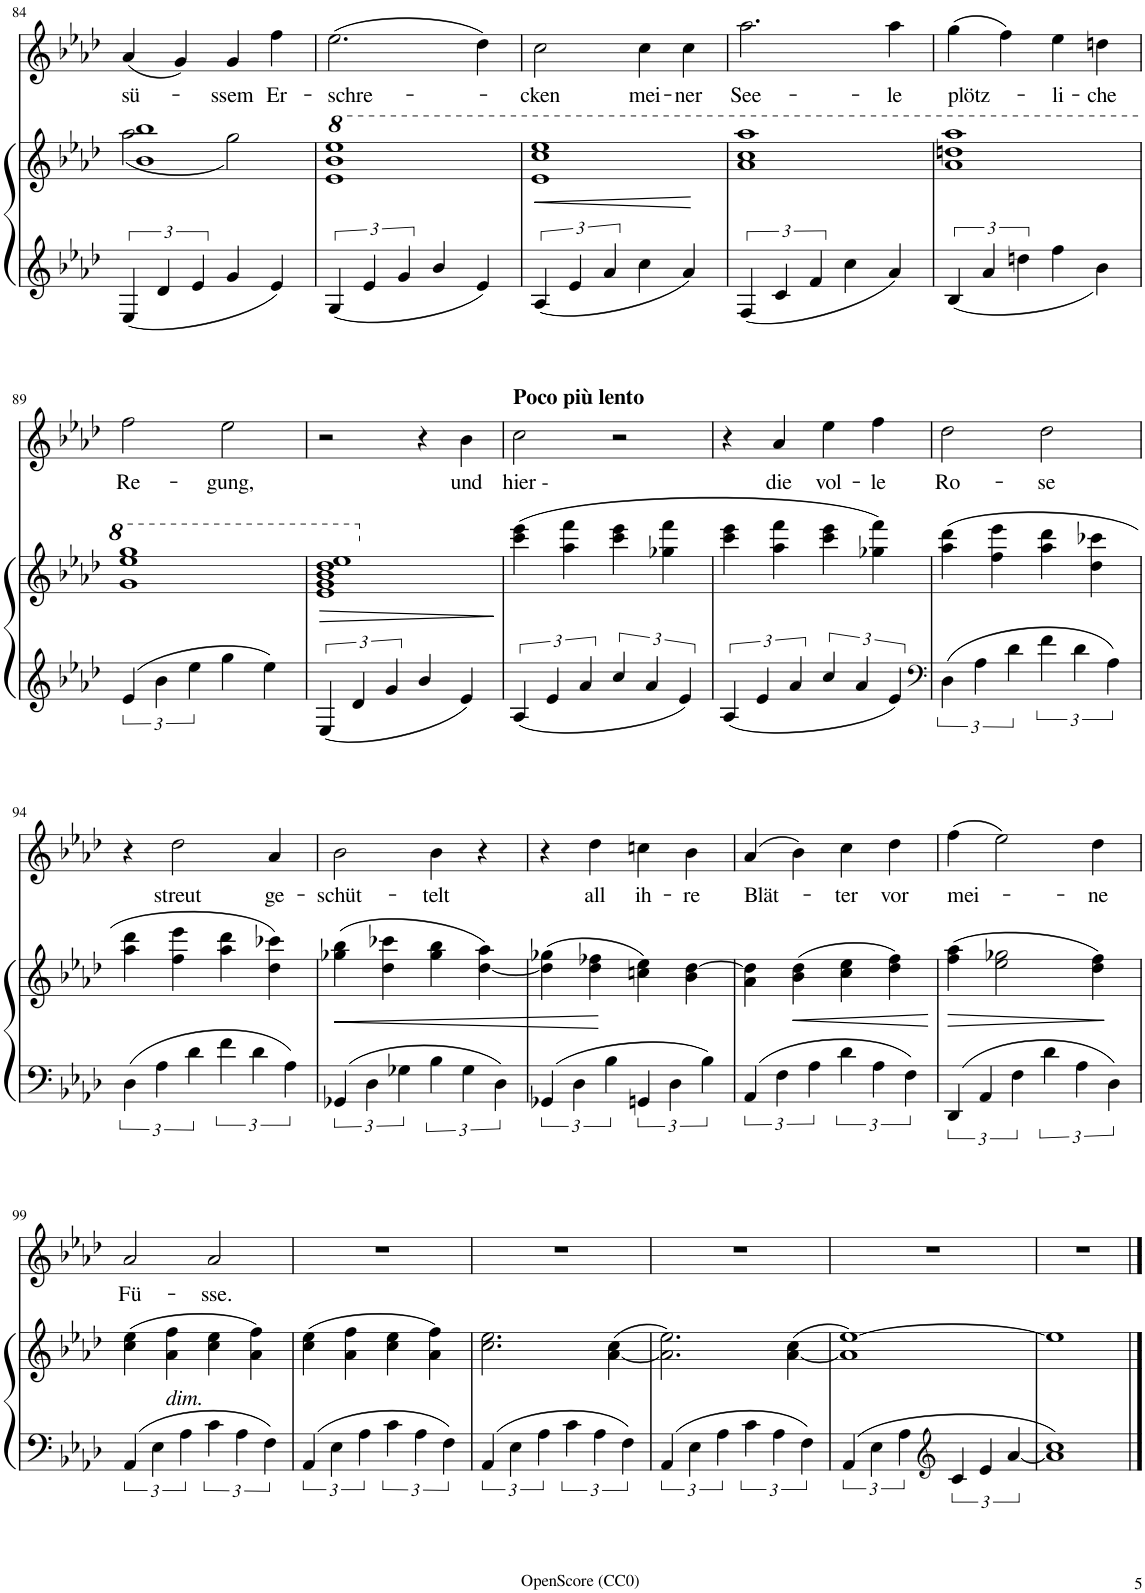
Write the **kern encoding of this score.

**kern	**kern	**dynam	**kern	**text
*part2	*part2	*part2	*part1	*part1
*staff3	*staff2	*staff2/3	*staff1	*staff1
*I"Pianoforte	*	*	*I"Singstimme Voice	*
*I'Pno	*	*	*	*
!!LO:PB:g=z
*clefG2	*clefG2	*	*clefG2	*
*k[b-e-a-d-]	*k[b-e-a-d-]	*	*k[b-e-a-d-]	*
*M2/2	*M2/2	*	*M2/2	*
*met(c|)	*met(c|)	*	*met(c|)	*
=84	=84	=84	=84	=84
*	*^	*	*	*
!	!	!	!	!	!LO:LY:b
6E-/	1b- 1bb-	(2aa-\	.	(4a-/	sü-
6d-/	.	.	.	.	.
.	.	.	.	4g/)	.
6e-/	.	.	.	.	.
!	!	!	!	!	!LO:LY:b
4g/	.	2gg\)	.	4g/	-ssem
!	!	!	!	!	!LO:LY:b
4e-/	.	.	.	4ff\	Er-
*	*v	*v	*	*	*
=85	=85	=85	=85	=85
*	*8va	*	*	*
!	!	!	!	!LO:LY:b
6G/	1ee- 1bb- 1eee-	.	(2.ee-\	-schre-
6e-/	.	.	.	.
6g/	.	.	.	.
4b-/	.	.	.	.
4e-/	.	.	4dd-\)	.
=86	=86	=86	=86	=86
!	!	!LO:HP:b	!	!LO:LY:b
6A-/	1ee- 1ccc 1eee-	<	2cc\	-cken
6e-/	.	.	.	.
6a-/	.	.	.	.
!	!	!	!	!LO:LY:b
4cc\	.	.	4cc\	mei-
!	!	!	!	!LO:LY:b
4a-/	.	.	4cc\	-ner
.	.	[	.	.
=87	=87	=87	=87	=87
!	!	!	!	!LO:LY:b
6F/	1aa- 1ccc 1aaa-	.	2.aa-\	See-
6c/	.	.	.	.
6f/	.	.	.	.
4cc\	.	.	.	.
!	!	!	!	!LO:LY:b
4a-/	.	.	4aa-\	-le
=88	=88	=88	=88	=88
!	!	!	!	!LO:LY:b
6B-/	1aa- 1dddn 1aaa-	.	(4gg\	plötz-
6a-/	.	.	.	.
.	.	.	4ff\)	.
6ddn\	.	.	.	.
!	!	!	!	!LO:LY:b
4ff\	.	.	4ee-\	-li-
!	!	!	!	!LO:LY:b
4b-\	.	.	4ddn\	-che
!!LO:LB:g=z
=89	=89	=89	=89	=89
!	!	!	!	!LO:LY:b
6e-/	1gg 1eee- 1ggg	.	2ff\	Re-
6b-\	.	.	.	.
6ee-\	.	.	.	.
!	!	!	!	!LO:LY:b
4gg\	.	.	2ee-\	-gung,
4ee-\	.	.	.	.
=90	=90	=90	=90	=90
!	!	!LO:HP:b	!	!
6E-/	1ee- 1gg 1bb- 1ddd- 1eee-	>	2r	.
6d-/	.	.	.	.
6g/	.	.	.	.
4b-/	.	.	4r	.
!	!	!	!	!LO:LY:b
4e-/	.	.	4b-\	und
.	.	]	.	.
=91	=91	=91	=91	=91
*	*X8va	*	*	*
!	!	!	!LO:TX:a:B:t=Poco più lento	!
!	!	!	!	!LO:LY:b
6A-/	(4ccc\ 4eee-\	.	2cc\	hier -
6e-/	.	.	.	.
.	4aa-\ 4fff\	.	.	.
6a-/	.	.	.	.
6cc/	4ccc\ 4eee-\	.	2r	.
6a-/	.	.	.	.
.	4gg-X\ 4fff\	.	.	.
6e-/	.	.	.	.
=92	=92	=92	=92	=92
6A-/	4ccc\ 4eee-\	.	4r	.
6e-/	.	.	.	.
!	!	!	!	!LO:LY:b
.	4aa-\ 4fff\	.	4a-/	die
6a-/	.	.	.	.
!	!	!	!	!LO:LY:b
6cc/	4ccc\ 4eee-\	.	4ee-\	vol-
6a-/	.	.	.	.
!	!	!	!	!LO:LY:b
.	4gg-X\ 4fff\)	.	4ff\	-le
6e-/	.	.	.	.
=93	=93	=93	=93	=93
*clefF4	*	*	*	*
!	!	!	!	!LO:LY:b
6D-\	(4aa-\ 4ddd-\	.	2dd-\	Ro-
6A-\	.	.	.	.
.	4ff\ 4eee-\	.	.	.
6d-\	.	.	.	.
!	!	!	!	!LO:LY:b
6f\	4aa-\ 4ddd-\	.	2dd-\	-se
6d-\	.	.	.	.
.	4dd-\ 4ccc-X\	.	.	.
6A-\	.	.	.	.
!!LO:LB:g=z
=94	=94	=94	=94	=94
6D-\	4aa-\ 4ddd-\	.	4r	.
6A-\	.	.	.	.
!	!	!	!	!LO:LY:b
.	4ff\ 4eee-\	.	2dd-\	streut
6d-\	.	.	.	.
6f\	4aa-\ 4ddd-\	.	.	.
6d-\	.	.	.	.
!	!	!	!	!LO:LY:b
.	4dd-\ 4ccc-X\)	.	4a-/	ge-
6A-\	.	.	.	.
=95	=95	=95	=95	=95
!	!	!LO:HP:b	!	!LO:LY:b
6GG-X/	(4gg-X\ 4bb-\	<	2b-\	-schüt-
6D-\	.	.	.	.
.	4dd-\ 4ccc-X\	.	.	.
6G-X\	.	.	.	.
!	!	!	!	!LO:LY:b
6B-\	4gg-\ 4bb-\	.	4b-\	-telt
6G-\	.	.	.	.
.	[4dd-\ 4aa-\)	.	4r	.
6D-\	.	.	.	.
=96	=96	=96	=96	=96
6GG-X/	(4dd-\] 4gg-X\	.	4r	.
6D-\	.	.	.	.
!	!	!	!	!LO:LY:b
.	4dd-\ 4ff-X\	[	4dd-\	all
6B-\	.	.	.	.
!	!	!	!	!LO:LY:b
6GGn/	4ccn\ 4ee-\)	.	4ccn\	ih-
6D-\	.	.	.	.
!	!	!	!	!LO:LY:b
.	4b-\ [4dd-\	.	4b-\	-re
6B-\	.	.	.	.
=97	=97	=97	=97	=97
!	!	!	!	!LO:LY:b
6AA-/	4a-\ 4dd-\]	.	(4a-/	Blät-
6F\	.	.	.	.
!	!	!LO:HP:b	!	!
.	(4b-\ 4dd-\	<	4b-\)	.
6A-\	.	.	.	.
!	!	!	!	!LO:LY:b
6d-\	4cc\ 4ee-\	.	4cc\	-ter
6A-\	.	.	.	.
!	!	!	!	!LO:LY:b
.	4dd-\ 4ff\)	.	4dd-\	vor
6F\	.	.	.	.
.	.	[	.	.
=98	=98	=98	=98	=98
!	!	!LO:HP:b	!	!LO:LY:b
6DD-/	(4ff\ 4aa-\	>	(4ff\	mei-
6AA-/	.	.	.	.
.	2ee-\ 2gg-X\	.	2ee-\)	.
6F\	.	.	.	.
6d-\	.	.	.	.
6A-\	.	.	.	.
!	!	!	!	!LO:LY:b
.	4dd-\ 4ff\)	.	4dd-\	-ne
6D-\	.	.	.	.
.	.	]	.	.
!!LO:LB:g=z
=99	=99	=99	=99	=99
!	!	!	!	!LO:LY:b
6AA-/	(4cc\ 4ee-\	.	2a-/	Fü-
6E-\	.	.	.	.
!	!LO:TX:b:i:t=dim.	!	!	!
.	4a-\ 4ff\	.	.	.
6A-\	.	.	.	.
!	!	!	!	!LO:LY:b
6c\	4cc\ 4ee-\	.	2a-/	-sse.
6A-\	.	.	.	.
.	4a-\ 4ff\)	.	.	.
6F\	.	.	.	.
=100	=100	=100	=100	=100
6AA-/	(4cc\ 4ee-\	.	1r	.
6E-\	.	.	.	.
.	4a-\ 4ff\	.	.	.
6A-\	.	.	.	.
6c\	4cc\ 4ee-\	.	.	.
6A-\	.	.	.	.
.	4a-\ 4ff\)	.	.	.
6F\	.	.	.	.
=101	=101	=101	=101	=101
6AA-/	2.cc\ 2.ee-\	.	1r	.
6E-\	.	.	.	.
6A-\	.	.	.	.
6c\	.	.	.	.
6A-\	.	.	.	.
.	(>[4a-\ 4cc\	.	.	.
6F\	.	.	.	.
=102	=102	=102	=102	=102
6AA-/	2.a-\] 2.ee-\)	.	1r	.
6E-\	.	.	.	.
6A-\	.	.	.	.
6c\	.	.	.	.
6A-\	.	.	.	.
.	(>[4a-\ 4cc\	.	.	.
6F\	.	.	.	.
=103	=103	=103	=103	=103
6AA-/	1a-] [1ee-)	.	1r	.
6E-\	.	.	.	.
6A-\	.	.	.	.
*clefG2	*	*	*	*
6c/	.	.	.	.
6e-/	.	.	.	.
[<6a-/	.	.	.	.
=104	=104	=104	=104	=104
1a-] 1cc	1ee-]	.	1r	.
==	==	==	==	==
*-	*-	*-	*-	*-
